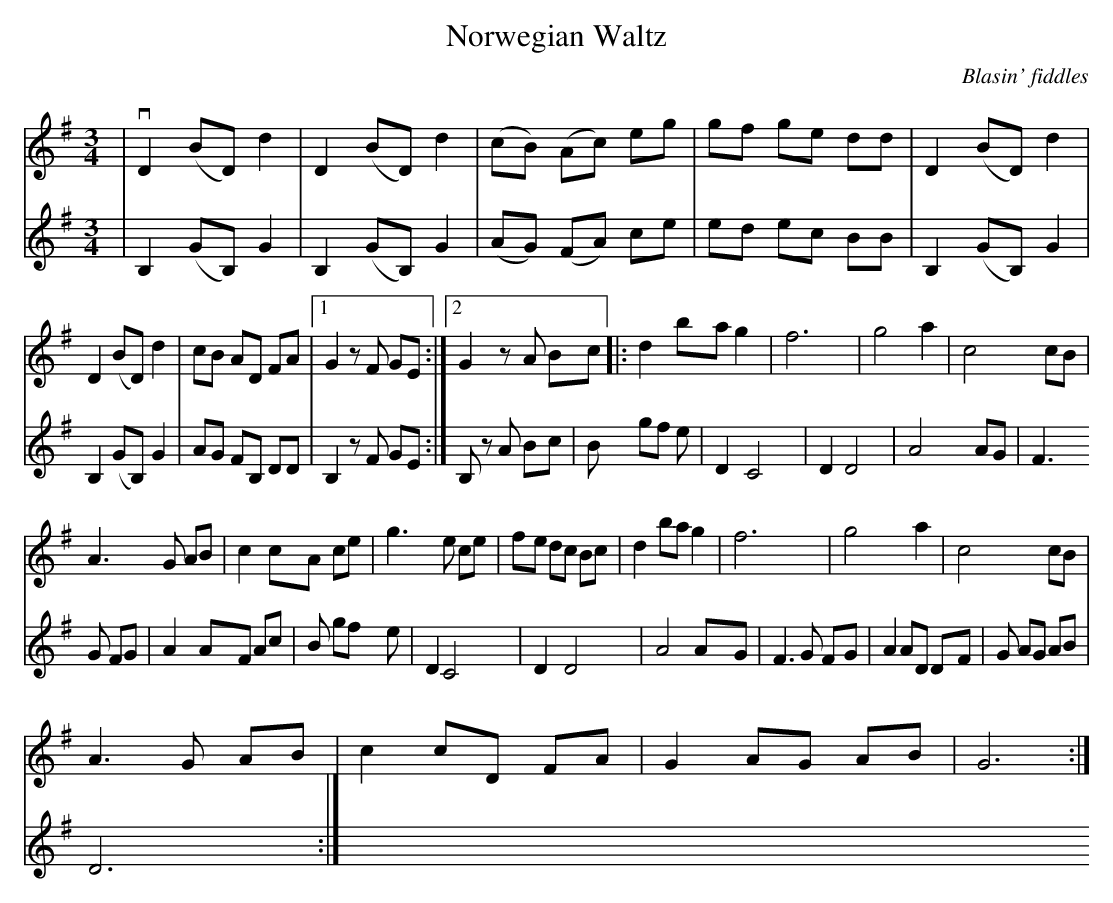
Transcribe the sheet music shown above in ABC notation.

X:1
T:Norwegian Waltz
C:Blasin' fiddles
M:3/4
L:1/8
K: G
V:1
|v D2 (BD) d2  |D2 (BD) d2| (cB) (Ac) eg| gf ge dd| D2 (BD) d2|
 D2 (BD) d2 | cB AD FA |1G2 zF GE:|2G2 zA Bc|:  d2 ba g2 | f6| g4 a2| c4 cB|
 A3 G AB| c2 cA ce |g3 e ce | fe dc Bc |d2 ba g2 | f6| g4 a2| c4 cB|
A3 G AB| c2 cD FA| G2 AG AB| G6:|]
V:2
|B,2 (GB,) G2|B,2 (GB,) G2|(AG) (FA) ce | ed ec BB | B,2 (GB,) G2|B,2 (GB,) G2|AG FB, DD | B,2 z F GE :|
B, z A Bc | B gf e | D2 C4 | D2 D4 |A4 AG | F3 G FG | A2 AF Ac | B gf e | D2 C4 | D2 D4 |A4 AG | F3 G FG | A2 AD DF |G AG AB | D6 :|
